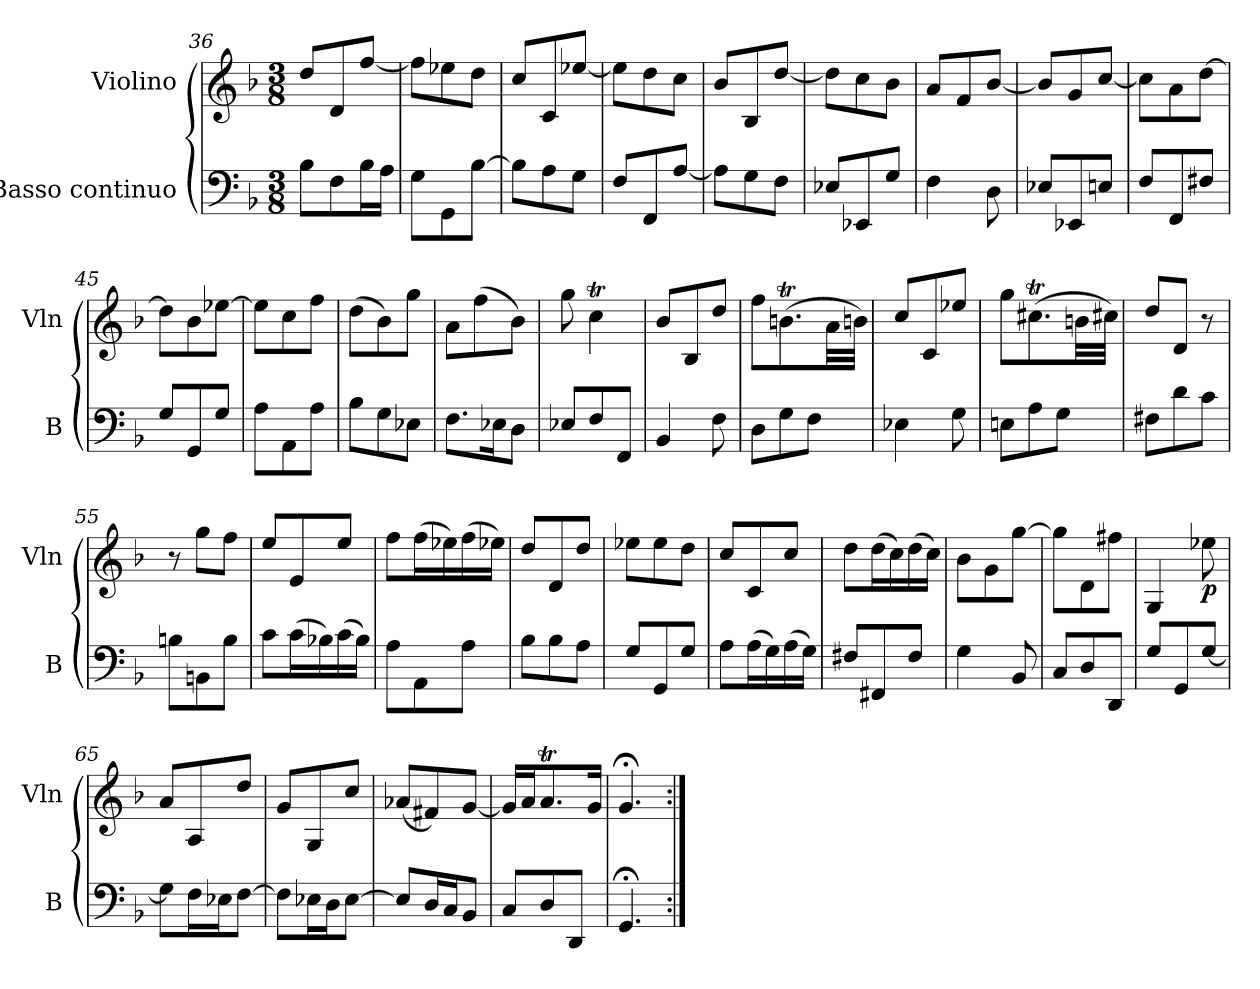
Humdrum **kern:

**kern	**kern	**dynam
*part2	*part1	*part1
*staff2	*staff1	*staff1
*I"Basso continuo	*I"Violino	*
*I'B	*I'Vln	*
*clefF4	*clefG2	*
*k[b-]	*k[b-]	*
*M3/8	*M3/8	*
=36	=36	=36
8B-\L	8dd/L	.
8F\	8d/	.
16B-\L	[8ff/J	.
16A\JJ	.	.
=37	=37	=37
8G\L	8ff\L]	.
8GG\	8ee-X\	.
[8B-\J	8dd\J	.
=38	=38	=38
8B-\L]	8cc/L	.
8A\	8c/	.
8G\J	[8ee-X/J	.
=39	=39	=39
8F/L	8ee-\L]	.
8FF/	8dd\	.
[8A/J	8cc\J	.
=40	=40	=40
8A\L]	8b-/L	.
8G\	8B-/	.
8F\J	[8dd/J	.
=41	=41	=41
8E-X/L	8dd\L]	.
8EE-X/	8cc\	.
8G/J	8b-\J	.
=42	=42	=42
4F\	8a/L	.
.	8f/	.
8D\	[8b-/J	.
=43	=43	=43
8E-X/L	8b-/L]	.
8EE-X/	8g/	.
8En/J	[8cc/J	.
=44	=44	=44
8F/L	8cc\L]	.
8FF/	8a\	.
8F#X/J	[8dd\J	.
=45	=45	=45
8G/L	8dd\L]	.
8GG/	8b-\	.
8G/J	[8ee-X\J	.
=46	=46	=46
8A\L	8ee-\L]	.
8AA\	8cc\	.
8A\J	8ff\J	.
=47	=47	=47
8B-\L	(8dd\L	.
8G\	8b-\)	.
8E-X\J	8gg\J	.
=48	=48	=48
8.F\L	8a\L	.
.	(8ff\	.
16E-X\K	.	.
8D\J	8b-\J)	.
=49	=49	=49
8E-X/L	8gg\	.
8F/	4ccT\	.
8FF/J	.	.
=50	=50	=50
4BB-/	8b-/L	.
.	8B-/	.
8F\	8dd/J	.
=51	=51	=51
8D\L	8ff\L	.
8G\	(8.bnt\	.
8F\J	.	.
.	32a\LL	.
.	32bn\JJJ)	.
=52	=52	=52
4E-X\	8cc/L	.
.	8c/	.
8G\	8ee-X/J	.
=53	=53	=53
8En\L	8gg\L	.
8A\	(8.cc#Xt\	.
8G\J	.	.
.	32bn\LL	.
.	32cc#X\JJJ)	.
=54	=54	=54
8F#X\L	8dd/L	.
8d\	8d/J	.
8c\J	8r	.
=55	=55	=55
8Bn\L	8r	.
8BBn\	8gg\L	.
8B\J	8ff\J	.
=56	=56	=56
8c\L	8ee/L	.
(16c\L	8e/	.
16B-X\)	.	.
(16c\	8ee/J	.
16B-\JJ)	.	.
=57	=57	=57
8A\L	8ff\L	.
8AA\	(16ff\L	.
.	16ee-X\)	.
8A\J	(16ff\	.
.	16ee-X\JJ)	.
=58	=58	=58
8B-\L	8dd/L	.
8B-\	8d/	.
8A\J	8dd/J	.
=59	=59	=59
8G/L	8ee-X\L	.
8GG/	8ee-\	.
8G/J	8dd\J	.
=60	=60	=60
8A\L	8cc/L	.
(16A\L	8c/	.
16G\)	.	.
(16A\	8cc/J	.
16G\JJ)	.	.
=61	=61	=61
8F#X/L	8dd\L	.
8FF#X/	(16dd\L	.
.	16cc\)	.
8F#/J	(16dd\	.
.	16cc\JJ)	.
=62	=62	=62
4G\	8b-\L	.
.	8g\	.
8BB-/	[8gg\J	.
=63	=63	=63
8C/L	8gg\L]	.
8D/	8d\	.
8DD/J	8ff#X\J	.
=64	=64	=64
8G/L	4G/	.
8GG/	.	.
[8G/J	8ee-X\	p
=65	=65	=65
8G\L]	8a/L	.
16F\L	8A/	.
16E-X\J	.	.
[8F\J	8dd/J	.
=66	=66	=66
8F\L]	8g/L	.
16E-X\L	8G/	.
16D\J	.	.
[8E-\J	8cc/J	.
=67	=67	=67
8E-/L]	(8a-X/L	.
16D/L	8f#X/)	.
16C/J	.	.
8BB-/J	[8g/J	.
=68	=68	=68
8C/L	16g/LL]	.
.	16a/J	.
8D/	8.at/	.
8DD/J	.	.
.	16g/Jk	.
=69	=69	=69
4.GG;</	4.g;</	.
=:|!	=:|!	=:|!
*-	*-	*-
